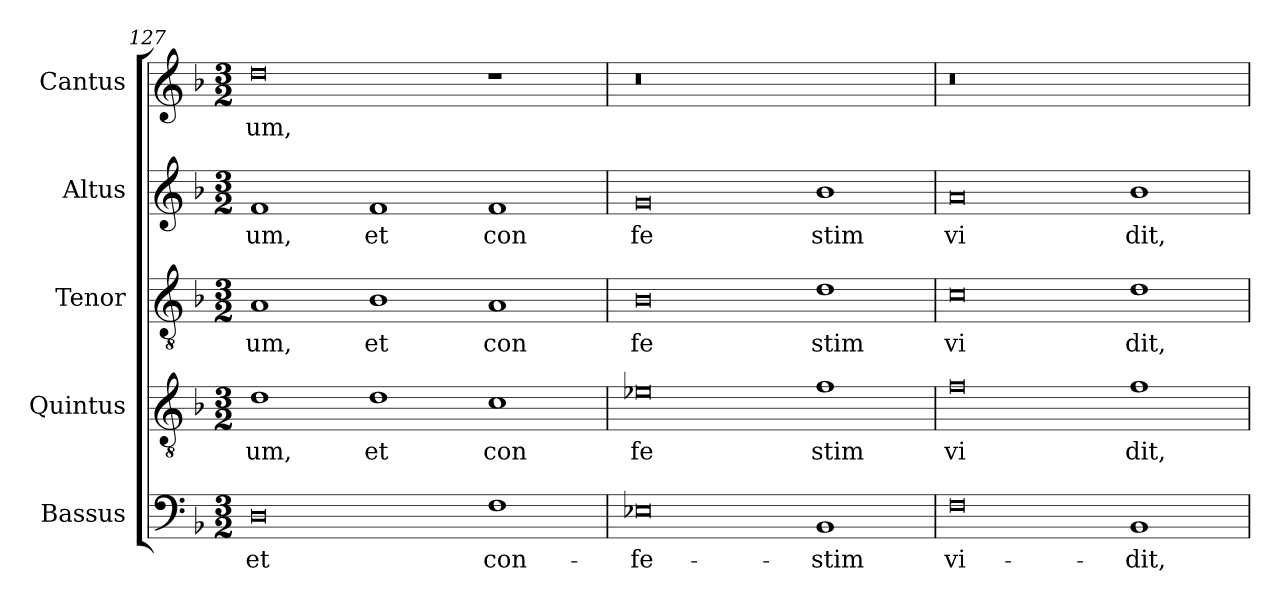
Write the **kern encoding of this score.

**kern	**text	**kern	**text	**kern	**text	**kern	**text	**kern	**text
*part5	*part5	*part4	*part4	*part3	*part3	*part2	*part2	*part1	*part1
*staff5	*staff5	*staff4	*staff4	*staff3	*staff3	*staff2	*staff2	*staff1	*staff1
*I"Bassus	*	*I"Quintus	*	*I"Tenor	*	*I"Altus	*	*I"Cantus	*
*clefF4	*	*clefGv2	*	*clefGv2	*	*clefG2	*	*clefG2	*
*k[b-]	*	*k[b-]	*	*k[b-]	*	*k[b-]	*	*k[b-]	*
*F:	*	*F:	*	*F:	*	*F:	*	*F:	*
*M3/2	*	*M3/2	*	*M3/2	*	*M3/2	*	*M3/2	*
=127	=127	=127	=127	=127	=127	=127	=127	=127	=127
!	!LO:LY:b:cj	!	!LO:LY:b:cj	!	!LO:LY:b:cj	!	!LO:LY:b:cj	!	!LO:LY:b:cj
0D	et	1d	um,	1A	um,	1f	um,	0dd	um,
!	!	!	!LO:LY:b:cj	!	!LO:LY:b:cj	!	!LO:LY:b:cj	!	!
.	.	1d	et	1B-	et	1f	et	.	.
!	!LO:LY:b:cj	!	!LO:LY:b:cj	!	!LO:LY:b:cj	!	!LO:LY:b:cj	!	!
1F	con-	1c	con	1A	con	1f	con	1r	.
=128	=128	=128	=128	=128	=128	=128	=128	=128	=128
!	!LO:LY:b:cj	!	!LO:LY:b:cj	!	!LO:LY:b:cj	!	!LO:LY:b:cj	!	!
0E-X	-fe-	0e-X	fe	0B-	fe	0g	fe	0.r	.
!	!LO:LY:b:cj	!	!LO:LY:b:cj	!	!LO:LY:b:cj	!	!LO:LY:b:cj	!	!
1BB-	-stim	1f	stim	1d	stim	1b-	stim	.	.
=129	=129	=129	=129	=129	=129	=129	=129	=129	=129
!	!LO:LY:b:cj	!	!LO:LY:b:cj	!	!LO:LY:b:cj	!	!LO:LY:b:cj	!	!
0F	vi-	0f	vi	0c	vi	0a	vi	0.r	.
!	!LO:LY:b:cj	!	!LO:LY:b:cj	!	!LO:LY:b:cj	!	!LO:LY:b:cj	!	!
1BB-	-dit,	1f	dit,	1d	dit,	1b-	dit,	.	.
=	=	=	=	=	=	=	=	=	=
*-	*-	*-	*-	*-	*-	*-	*-	*-	*-
